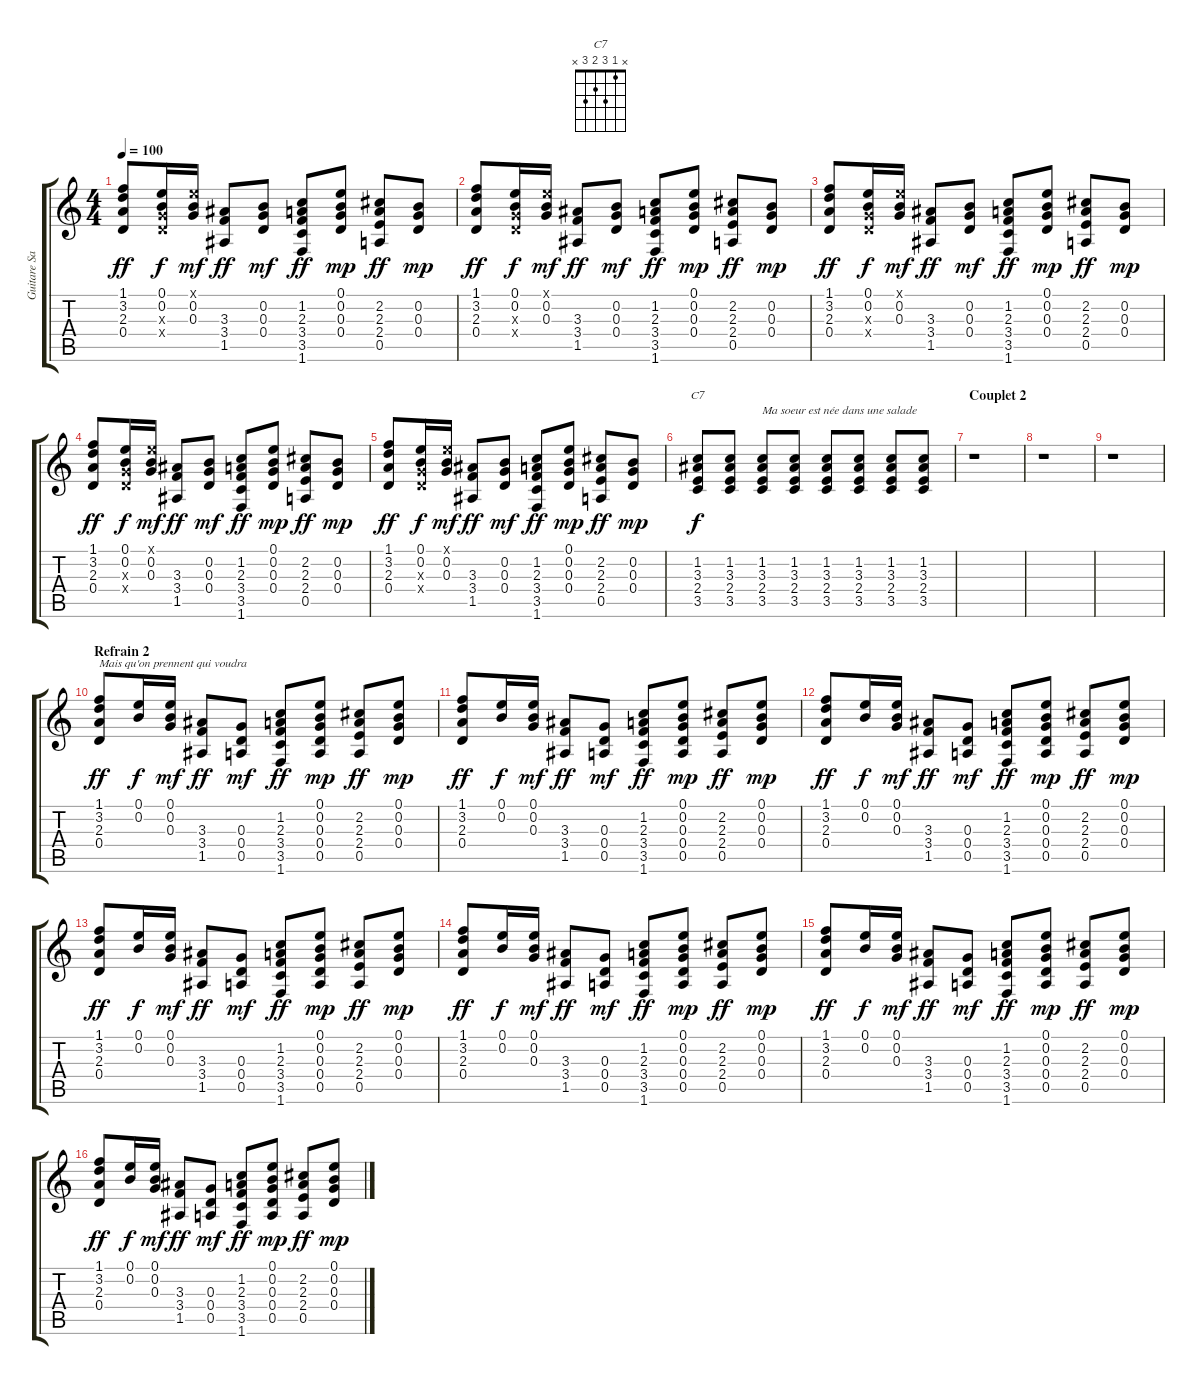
\track ("Guitare Sat 1" "Guitare Sa") {instrument overdrivenguitar}
\staff {score tabs}
\tuning (E4 B3 G3 D3 A2 E2) {hide}
\chord ("C7" x 1 3 2 3 x)
\ts (4 4)
\tempo 100
\clef g2
\ks c
(1.1 3.2 2.3 0.4).8{dy ff} (0.1 0.2 0.3{x} 0.4{x}).16{dy f} (0.1{x} 0.2 0.3).16{dy mf} (3.3 3.4 1.5).8{dy ff} (0.2 0.3 0.4).8{dy mf} (1.2 2.3 3.4 3.5 1.6).8{dy ff} (0.1 0.2 0.3 0.4).8{dy mp} (2.2 2.3 2.4 0.5).8{dy ff} (0.2 0.3 0.4).8{dy mp} |
(1.1 3.2 2.3 0.4).8{dy ff} (0.1 0.2 0.3{x} 0.4{x}).16{dy f} (0.1{x} 0.2 0.3).16{dy mf} (3.3 3.4 1.5).8{dy ff} (0.2 0.3 0.4).8{dy mf} (1.2 2.3 3.4 3.5 1.6).8{dy ff} (0.1 0.2 0.3 0.4).8{dy mp} (2.2 2.3 2.4 0.5).8{dy ff} (0.2 0.3 0.4).8{dy mp} |
(1.1 3.2 2.3 0.4).8{dy ff} (0.1 0.2 0.3{x} 0.4{x}).16{dy f} (0.1{x} 0.2 0.3).16{dy mf} (3.3 3.4 1.5).8{dy ff} (0.2 0.3 0.4).8{dy mf} (1.2 2.3 3.4 3.5 1.6).8{dy ff} (0.1 0.2 0.3 0.4).8{dy mp} (2.2 2.3 2.4 0.5).8{dy ff} (0.2 0.3 0.4).8{dy mp} |
(1.1 3.2 2.3 0.4).8{dy ff} (0.1 0.2 0.3{x} 0.4{x}).16{dy f} (0.1{x} 0.2 0.3).16{dy mf} (3.3 3.4 1.5).8{dy ff} (0.2 0.3 0.4).8{dy mf} (1.2 2.3 3.4 3.5 1.6).8{dy ff} (0.1 0.2 0.3 0.4).8{dy mp} (2.2 2.3 2.4 0.5).8{dy ff} (0.2 0.3 0.4).8{dy mp} |
(1.1 3.2 2.3 0.4).8{dy ff} (0.1 0.2 0.3{x} 0.4{x}).16{dy f} (0.1{x} 0.2 0.3).16{dy mf} (3.3 3.4 1.5).8{dy ff} (0.2 0.3 0.4).8{dy mf} (1.2 2.3 3.4 3.5 1.6).8{dy ff} (0.1 0.2 0.3 0.4).8{dy mp} (2.2 2.3 2.4 0.5).8{dy ff} (0.2 0.3 0.4).8{dy mp} |
(1.2 3.3 2.4 3.5).8{ch "C7" dy f} (1.2 3.3 2.4 3.5).8 (1.2 3.3 2.4 3.5).8{txt "Ma soeur est née dans une salade"} (1.2 3.3 2.4 3.5).8 (1.2 3.3 2.4 3.5).8 (1.2 3.3 2.4 3.5).8 (1.2 3.3 2.4 3.5).8 (1.2 3.3 2.4 3.5).8 |
\section ("" "Couplet 2")
r.1 |
r.1 |
r.1 |
\section ("" "Refrain 2")
(1.1 3.2 2.3 0.4).8{txt "Mais qu'on prennent qui voudra" dy ff} (0.1 0.2).16{dy f} (0.1 0.2 0.3).16{dy mf} (3.3 3.4 1.5).8{dy ff} (0.3 0.4 0.5).8{dy mf} (1.2 2.3 3.4 3.5 1.6).8{dy ff} (0.1 0.2 0.3 0.4 0.5).8{dy mp} (2.2 2.3 2.4 0.5).8{dy ff} (0.1 0.2 0.3 0.4).8{dy mp} |
(1.1 3.2 2.3 0.4).8{dy ff} (0.1 0.2).16{dy f} (0.1 0.2 0.3).16{dy mf} (3.3 3.4 1.5).8{dy ff} (0.3 0.4 0.5).8{dy mf} (1.2 2.3 3.4 3.5 1.6).8{dy ff} (0.1 0.2 0.3 0.4 0.5).8{dy mp} (2.2 2.3 2.4 0.5).8{dy ff} (0.1 0.2 0.3 0.4).8{dy mp} |
(1.1 3.2 2.3 0.4).8{dy ff} (0.1 0.2).16{dy f} (0.1 0.2 0.3).16{dy mf} (3.3 3.4 1.5).8{dy ff} (0.3 0.4 0.5).8{dy mf} (1.2 2.3 3.4 3.5 1.6).8{dy ff} (0.1 0.2 0.3 0.4 0.5).8{dy mp} (2.2 2.3 2.4 0.5).8{dy ff} (0.1 0.2 0.3 0.4).8{dy mp} |
(1.1 3.2 2.3 0.4).8{dy ff} (0.1 0.2).16{dy f} (0.1 0.2 0.3).16{dy mf} (3.3 3.4 1.5).8{dy ff} (0.3 0.4 0.5).8{dy mf} (1.2 2.3 3.4 3.5 1.6).8{dy ff} (0.1 0.2 0.3 0.4 0.5).8{dy mp} (2.2 2.3 2.4 0.5).8{dy ff} (0.1 0.2 0.3 0.4).8{dy mp} |
(1.1 3.2 2.3 0.4).8{dy ff} (0.1 0.2).16{dy f} (0.1 0.2 0.3).16{dy mf} (3.3 3.4 1.5).8{dy ff} (0.3 0.4 0.5).8{dy mf} (1.2 2.3 3.4 3.5 1.6).8{dy ff} (0.1 0.2 0.3 0.4 0.5).8{dy mp} (2.2 2.3 2.4 0.5).8{dy ff} (0.1 0.2 0.3 0.4).8{dy mp} |
(1.1 3.2 2.3 0.4).8{dy ff} (0.1 0.2).16{dy f} (0.1 0.2 0.3).16{dy mf} (3.3 3.4 1.5).8{dy ff} (0.3 0.4 0.5).8{dy mf} (1.2 2.3 3.4 3.5 1.6).8{dy ff} (0.1 0.2 0.3 0.4 0.5).8{dy mp} (2.2 2.3 2.4 0.5).8{dy ff} (0.1 0.2 0.3 0.4).8{dy mp} |
(1.1 3.2 2.3 0.4).8{dy ff} (0.1 0.2).16{dy f} (0.1 0.2 0.3).16{dy mf} (3.3 3.4 1.5).8{dy ff} (0.3 0.4 0.5).8{dy mf} (1.2 2.3 3.4 3.5 1.6).8{dy ff} (0.1 0.2 0.3 0.4 0.5).8{dy mp} (2.2 2.3 2.4 0.5).8{dy ff} (0.1 0.2 0.3 0.4).8{dy mp}
